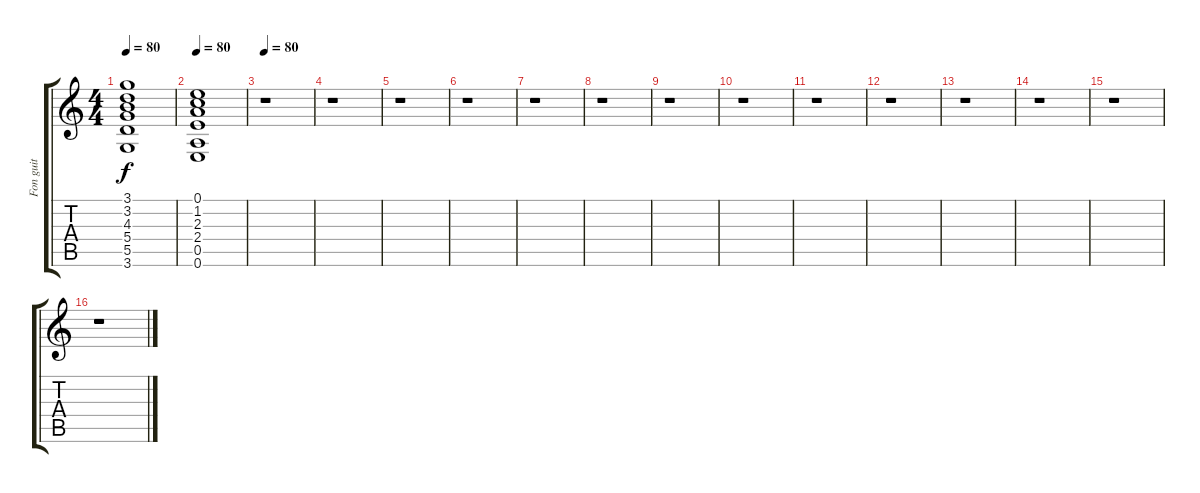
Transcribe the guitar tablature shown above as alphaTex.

\track ("Fon guit" "Fon guit") {instrument acousticguitarnylon}
\staff {score tabs}
\tuning (E4 B3 G3 D3 A2 E2) {hide}
\ts (4 4)
\tempo 80
\clef g2
\ks c
(3.1 3.2 4.3 5.4 5.5 3.6).1{dy f} |
\tempo 80
(0.1 1.2 2.3 2.4 0.5 0.6).1 |
\tempo 80
r.1 |
r.1 |
r.1 |
r.1 |
r.1 |
r.1 |
r.1 |
r.1 |
r.1 |
r.1 |
r.1 |
r.1 |
r.1 |
r.1
